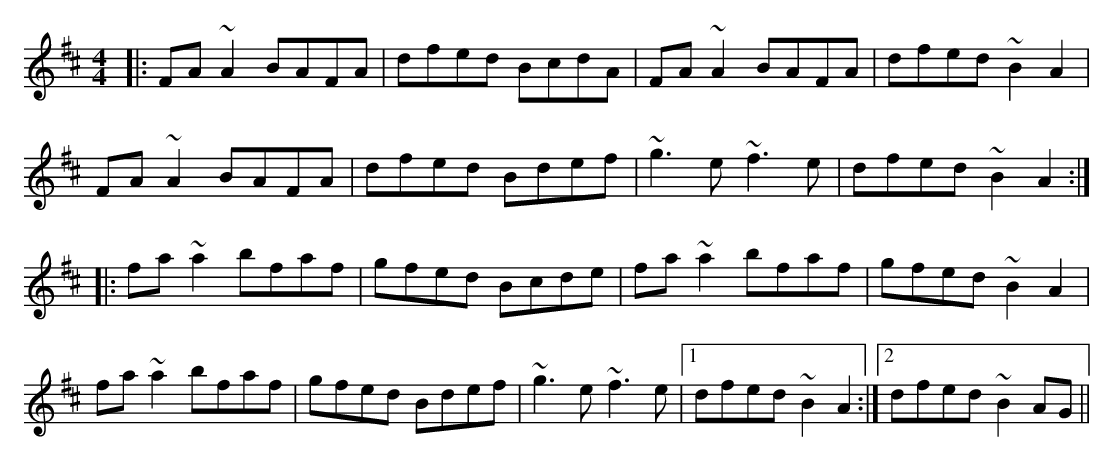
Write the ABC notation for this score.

X:1
M:4/4
K:D
|:FA ~A2 BAFA|dfed BcdA|FA ~A2 BAFA|dfed ~B2 A2|
FA ~A2 BAFA|dfed Bdef|~g3 e ~f3 e|dfed ~B2 A2:|
|:fa ~a2 bfaf|gfed Bcde|fa ~a2 bfaf|gfed ~B2 A2|
fa ~a2 bfaf|gfed Bdef|~g3 e ~f3 e|1 dfed ~B2 A2:|2 dfed ~B2 AG||
